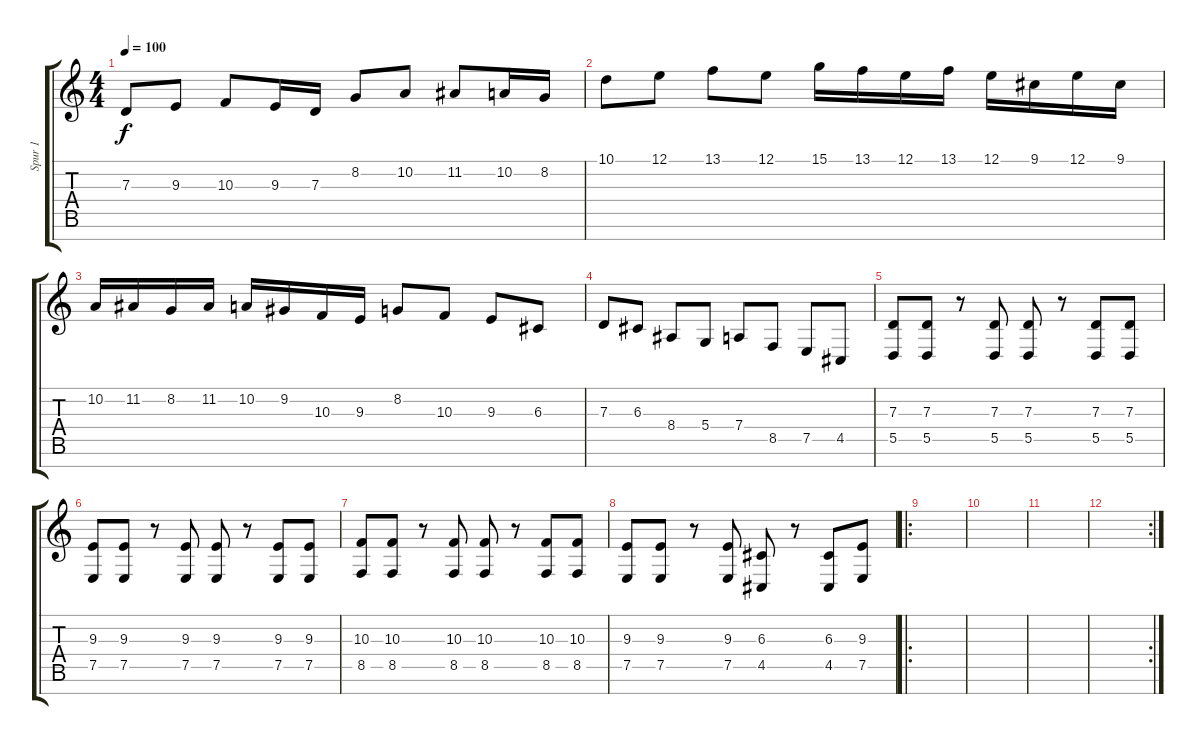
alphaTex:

\track ("Spur 1" "Spur 1") {instrument acousticgrandpiano}
\staff {score tabs}
\tuning (E4 B3 G3 D3 A2 E2 B1) {hide}
\ts (4 4)
\tempo 100
\clef g2
\ks c
7.3.8{dy f} 9.3.8 10.3.8 9.3.16 7.3.16 8.2.8 10.2.8 11.2.8 10.2.16 8.2.16 |
10.1.8 12.1.8 13.1.8 12.1.8 15.1.16 13.1.16 12.1.16 13.1.16 12.1.16 9.1.16 12.1.16 9.1.16 |
10.2.16 11.2.16 8.2.16 11.2.16 10.2.16 9.2.16 10.3.16 9.3.16 8.2.8 10.3.8 9.3.8 6.3.8 |
7.3.8 6.3.8 8.4.8 5.4.8 7.4.8 8.5.8 7.5.8 4.5.8 |
(7.3 5.5).8 (7.3 5.5).8 r.8 (7.3 5.5).8 (7.3 5.5).8 r.8 (7.3 5.5).8 (7.3 5.5).8 |
(9.3 7.5).8 (9.3 7.5).8 r.8 (9.3 7.5).8 (9.3 7.5).8 r.8 (9.3 7.5).8 (9.3 7.5).8 |
(10.3 8.5).8 (10.3 8.5).8 r.8 (10.3 8.5).8 (10.3 8.5).8 r.8 (10.3 8.5).8 (10.3 8.5).8 |
(9.3 7.5).8 (9.3 7.5).8 r.8 (9.3 7.5).8 (6.3 4.5).8 r.8 (6.3 4.5).8 (9.3 7.5).8 |
\ro
|
|
|
\rc 2
